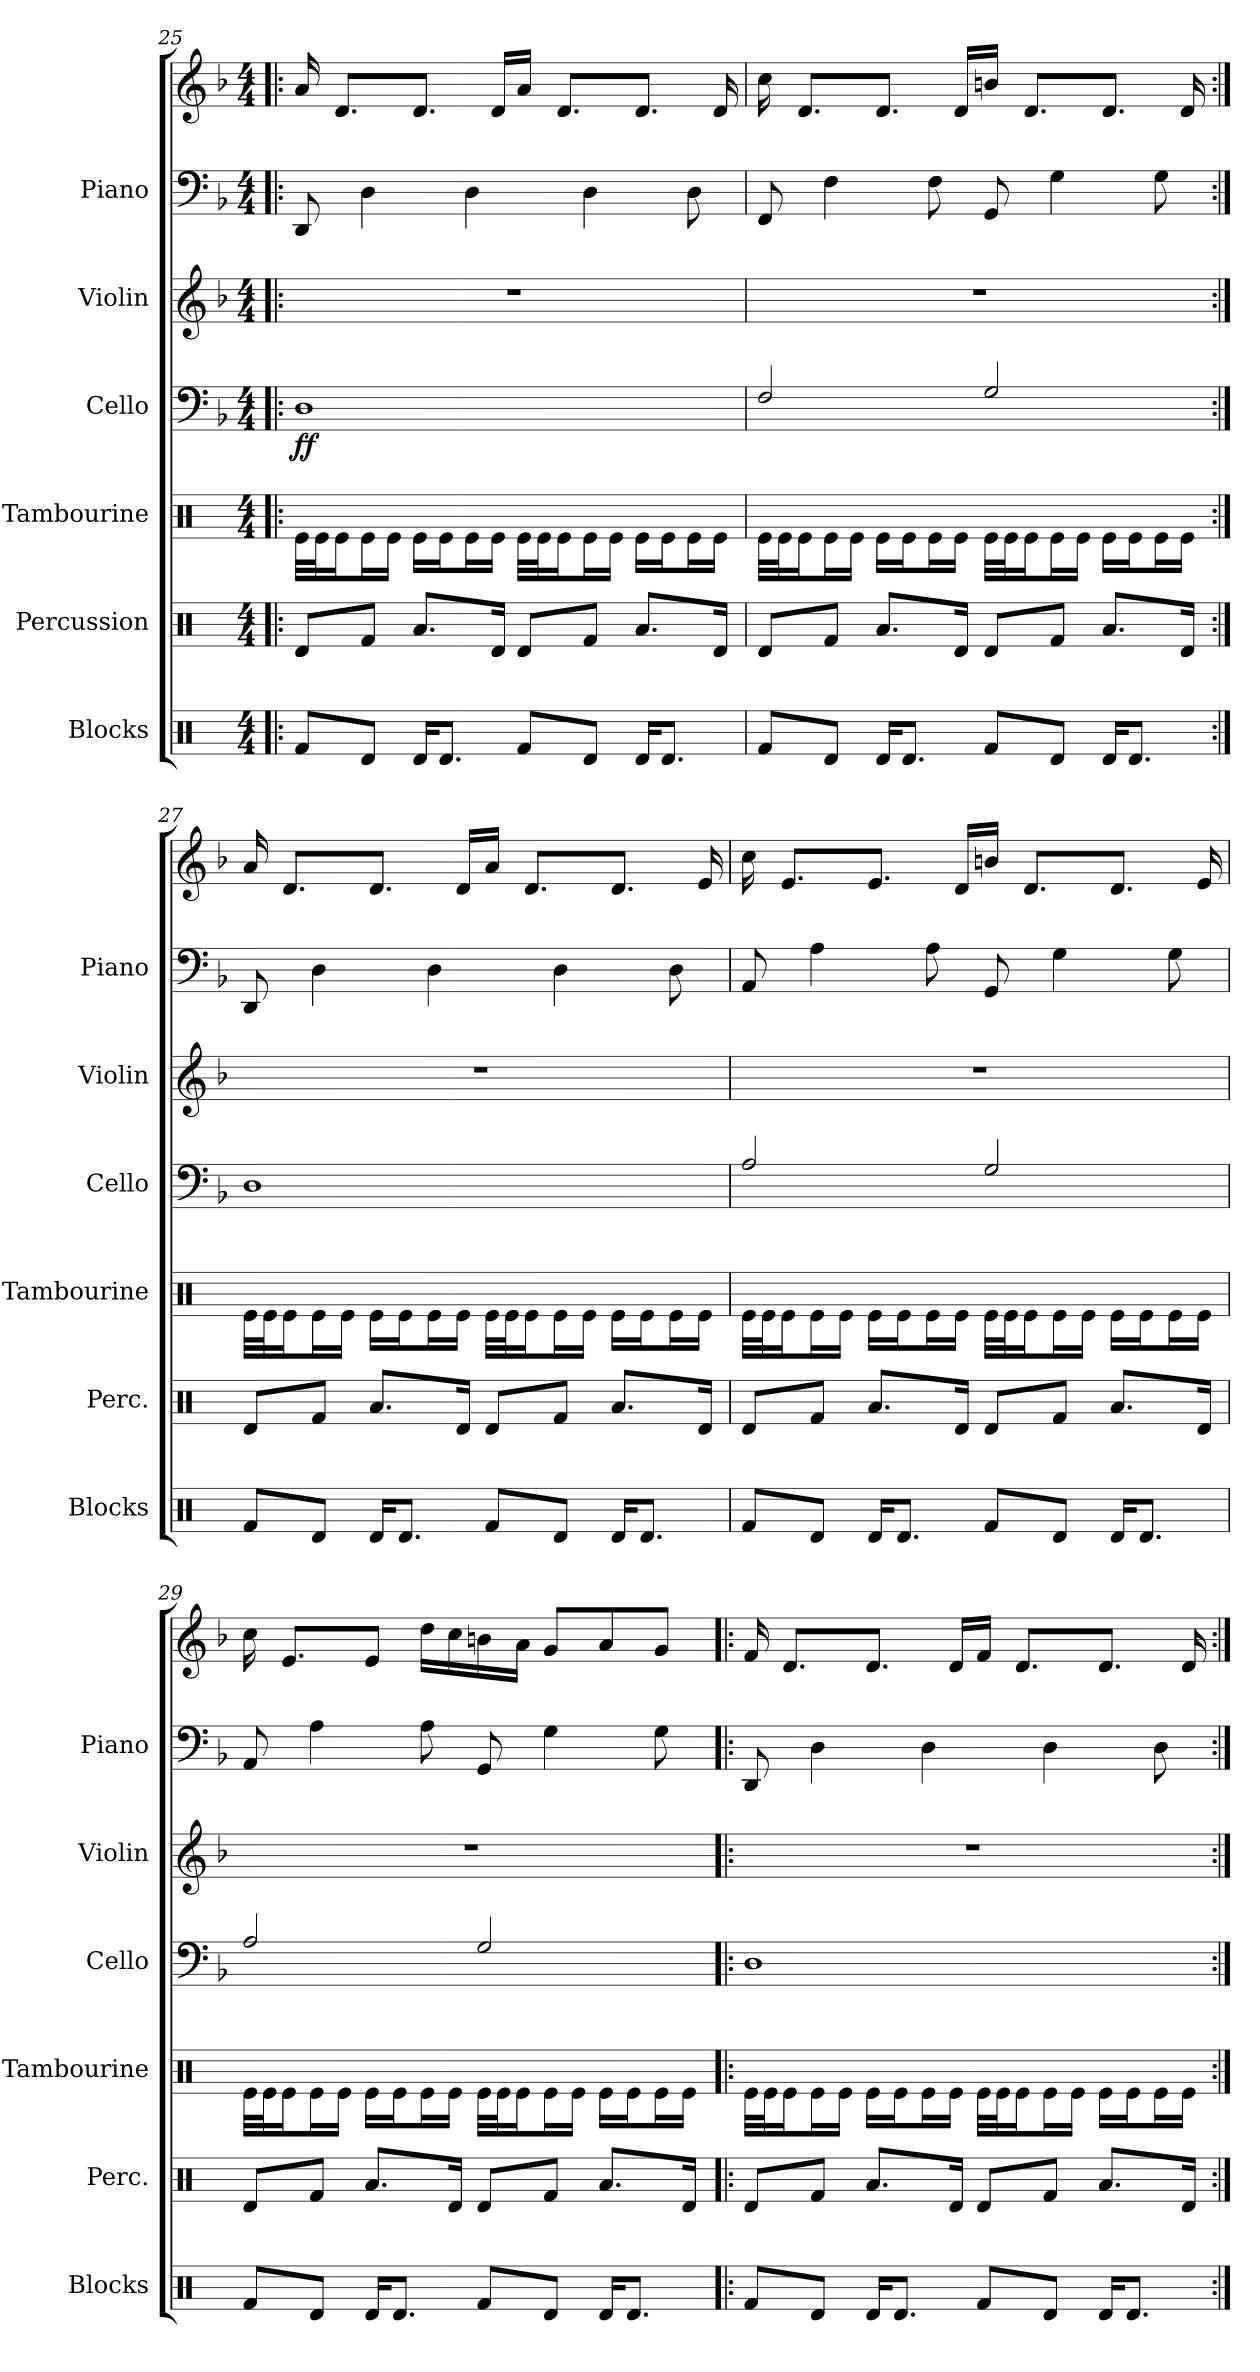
**kern	**kern	**kern	**kern	**dynam	**kern	**kern	**kern
*part6	*part5	*part4	*part3	*part3	*part2	*part1	*part1
*staff7	*staff6	*staff5	*staff4	*staff4	*staff3	*staff2	*staff1
*I"Blocks	*I"Percussion	*I"Tambourine	*I"Cello	*	*I"Violin	*I"Piano	*
*I'Blocks	*I'Perc.	*I'Tambourine	*I'Cello	*	*I'Violin	*I'Piano	*
!!LO:LB:g=z
*clefX	*clefX	*clefX	*clefF4	*	*clefG2	*clefF4	*clefG2
*	*	*	*ITrd7c12	*	*	*	*
*k[]	*k[]	*k[]	*k[b-]	*	*k[b-]	*k[b-]	*k[b-]
*M4/4	*M4/4	*M4/4	*M4/4	*	*M4/4	*M4/4	*M4/4
=25!|:	=25!|:	=25!|:	=25!|:	=25!|:	=25!|:	=25!|:	=25!|:
!	!	!	!	!LO:DY:b	!	!	!
8Rf/L	8Rd/L	32Re\LLL	1DD	ff	1r	8DD/	16a/
.	.	32Re\J	.	.	.	.	.
.	.	16Re\J	.	.	.	.	8.d/L
8Rd/J	8Rf/J	16Re\L	.	.	.	4D\	.
.	.	16Re\JJ	.	.	.	.	.
16Rd/KL	8.Ra/L	16Re\LL	.	.	.	.	8.d/J
8.Rd/J	.	16Re\J	.	.	.	.	.
.	.	16Re\L	.	.	.	4D\	.
.	16Rd\Jk	16Re\JJ	.	.	.	.	16d/LL
8Rf/L	8Rd/L	32Re\LLL	.	.	.	.	16a/JJ
.	.	32Re\J	.	.	.	.	.
.	.	16Re\J	.	.	.	.	8.d/L
8Rd/J	8Rf/J	16Re\L	.	.	.	4D\	.
.	.	16Re\JJ	.	.	.	.	.
16Rd/KL	8.Ra/L	16Re\LL	.	.	.	.	8.d/J
8.Rd/J	.	16Re\J	.	.	.	.	.
.	.	16Re\L	.	.	.	8D\	.
.	16Rd\Jk	16Re\JJ	.	.	.	.	16d/
=26	=26	=26	=26	=26	=26	=26	=26
8Rf/L	8Rd/L	32Re\LLL	2FF/	.	1r	8FF/	16cc\
.	.	32Re\J	.	.	.	.	.
.	.	16Re\J	.	.	.	.	8.d/L
8Rd/J	8Rf/J	16Re\L	.	.	.	4F\	.
.	.	16Re\JJ	.	.	.	.	.
16Rd/KL	8.Ra/L	16Re\LL	.	.	.	.	8.d/J
8.Rd/J	.	16Re\J	.	.	.	.	.
.	.	16Re\L	.	.	.	8F\	.
.	16Rd\Jk	16Re\JJ	.	.	.	.	16d/LL
8Rf/L	8Rd/L	32Re\LLL	2GG/	.	.	8GG/	16bn/JJ
.	.	32Re\J	.	.	.	.	.
.	.	16Re\J	.	.	.	.	8.d/L
8Rd/J	8Rf/J	16Re\L	.	.	.	4G\	.
.	.	16Re\JJ	.	.	.	.	.
16Rd/KL	8.Ra/L	16Re\LL	.	.	.	.	8.d/J
8.Rd/J	.	16Re\J	.	.	.	.	.
.	.	16Re\L	.	.	.	8G\	.
.	16Rd\Jk	16Re\JJ	.	.	.	.	16d/
=27:|!	=27:|!	=27:|!	=27:|!	=27:|!	=27:|!	=27:|!	=27:|!
8Rf/L	8Rd/L	32Re\LLL	1DD	.	1r	8DD/	16a/
.	.	32Re\J	.	.	.	.	.
.	.	16Re\J	.	.	.	.	8.d/L
8Rd/J	8Rf/J	16Re\L	.	.	.	4D\	.
.	.	16Re\JJ	.	.	.	.	.
16Rd/KL	8.Ra/L	16Re\LL	.	.	.	.	8.d/J
8.Rd/J	.	16Re\J	.	.	.	.	.
.	.	16Re\L	.	.	.	4D\	.
.	16Rd\Jk	16Re\JJ	.	.	.	.	16d/LL
8Rf/L	8Rd/L	32Re\LLL	.	.	.	.	16a/JJ
.	.	32Re\J	.	.	.	.	.
.	.	16Re\J	.	.	.	.	8.d/L
8Rd/J	8Rf/J	16Re\L	.	.	.	4D\	.
.	.	16Re\JJ	.	.	.	.	.
16Rd/KL	8.Ra/L	16Re\LL	.	.	.	.	8.d/J
8.Rd/J	.	16Re\J	.	.	.	.	.
.	.	16Re\L	.	.	.	8D\	.
.	16Rd\Jk	16Re\JJ	.	.	.	.	16e/
=28	=28	=28	=28	=28	=28	=28	=28
8Rf/L	8Rd/L	32Re\LLL	2AA/	.	1r	8AA/	16cc\
.	.	32Re\J	.	.	.	.	.
.	.	16Re\J	.	.	.	.	8.e/L
8Rd/J	8Rf/J	16Re\L	.	.	.	4A\	.
.	.	16Re\JJ	.	.	.	.	.
16Rd/KL	8.Ra/L	16Re\LL	.	.	.	.	8.e/J
8.Rd/J	.	16Re\J	.	.	.	.	.
.	.	16Re\L	.	.	.	8A\	.
.	16Rd\Jk	16Re\JJ	.	.	.	.	16d/LL
8Rf/L	8Rd/L	32Re\LLL	2GG/	.	.	8GG/	16bn/JJ
.	.	32Re\J	.	.	.	.	.
.	.	16Re\J	.	.	.	.	8.d/L
8Rd/J	8Rf/J	16Re\L	.	.	.	4G\	.
.	.	16Re\JJ	.	.	.	.	.
16Rd/KL	8.Ra/L	16Re\LL	.	.	.	.	8.d/J
8.Rd/J	.	16Re\J	.	.	.	.	.
.	.	16Re\L	.	.	.	8G\	.
.	16Rd\Jk	16Re\JJ	.	.	.	.	16e/
!!LO:LB:g=z
=29	=29	=29	=29	=29	=29	=29	=29
8Rf/L	8Rd/L	32Re\LLL	2AA/	.	1r	8AA/	16cc\
.	.	32Re\J	.	.	.	.	.
.	.	16Re\J	.	.	.	.	8.e/L
8Rd/J	8Rf/J	16Re\L	.	.	.	4A\	.
.	.	16Re\JJ	.	.	.	.	.
16Rd/KL	8.Ra/L	16Re\LL	.	.	.	.	8e/J
8.Rd/J	.	16Re\J	.	.	.	.	.
.	.	16Re\L	.	.	.	8A\	16dd\LL
.	16Rd\Jk	16Re\JJ	.	.	.	.	16cc\
8Rf/L	8Rd/L	32Re\LLL	2GG/	.	.	8GG/	16bn\
.	.	32Re\J	.	.	.	.	.
.	.	16Re\J	.	.	.	.	16a\JJ
8Rd/J	8Rf/J	16Re\L	.	.	.	4G\	8g/L
.	.	16Re\JJ	.	.	.	.	.
16Rd/KL	8.Ra/L	16Re\LL	.	.	.	.	8a/
8.Rd/J	.	16Re\J	.	.	.	.	.
.	.	16Re\L	.	.	.	8G\	8g/J
.	16Rd\Jk	16Re\JJ	.	.	.	.	.
=30!|:	=30!|:	=30!|:	=30!|:	=30!|:	=30!|:	=30!|:	=30!|:
8Rf/L	8Rd/L	32Re\LLL	1DD	.	1r	8DD/	16f/
.	.	32Re\J	.	.	.	.	.
.	.	16Re\J	.	.	.	.	8.d/L
8Rd/J	8Rf/J	16Re\L	.	.	.	4D\	.
.	.	16Re\JJ	.	.	.	.	.
16Rd/KL	8.Ra/L	16Re\LL	.	.	.	.	8.d/J
8.Rd/J	.	16Re\J	.	.	.	.	.
.	.	16Re\L	.	.	.	4D\	.
.	16Rd\Jk	16Re\JJ	.	.	.	.	16d/LL
8Rf/L	8Rd/L	32Re\LLL	.	.	.	.	16f/JJ
.	.	32Re\J	.	.	.	.	.
.	.	16Re\J	.	.	.	.	8.d/L
8Rd/J	8Rf/J	16Re\L	.	.	.	4D\	.
.	.	16Re\JJ	.	.	.	.	.
16Rd/KL	8.Ra/L	16Re\LL	.	.	.	.	8.d/J
8.Rd/J	.	16Re\J	.	.	.	.	.
.	.	16Re\L	.	.	.	8D\	.
.	16Rd\Jk	16Re\JJ	.	.	.	.	16d/
=:|!	=:|!	=:|!	=:|!	=:|!	=:|!	=:|!	=:|!
*-	*-	*-	*-	*-	*-	*-	*-
